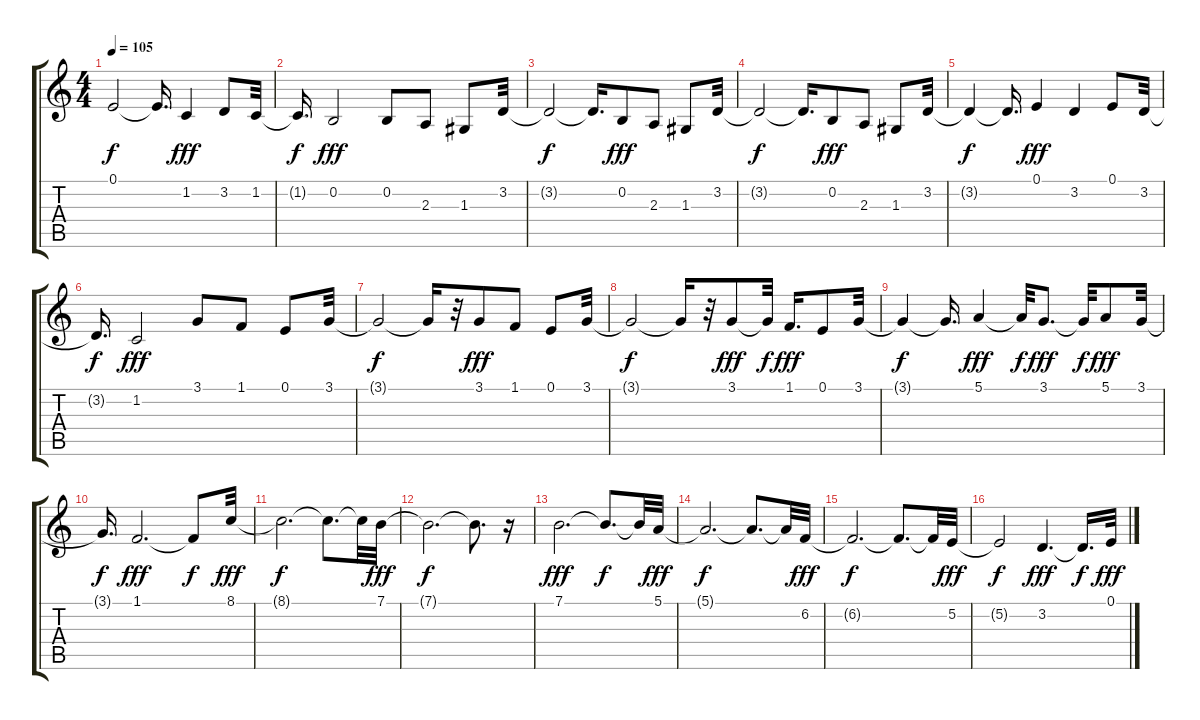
\track "" {instrument rockorgan}
\staff {score tabs}
\tuning (E4 B3 G3 D3 A2 E2) {hide}
\ts (4 4)
\tempo 105
\clef g2
\ks c
0.1{t}.2{dy f} 0.1{t}.16{d} 1.2.4{dy fff} 3.2.8 1.2.32 |
1.2{t}.16{d dy f} 0.2.2{dy fff} 0.2.8 2.3.8 1.3.8 3.2.32 |
3.2{t}.2{dy f} 3.2{t}.16{d} 0.2.8{dy fff} 2.3.8 1.3.8 3.2.32 |
3.2{t}.2{dy f} 3.2{t}.16{d} 0.2.8{dy fff} 2.3.8 1.3.8 3.2.32 |
3.2{t}.4{dy f} 3.2{t}.16{d} 0.1.4{dy fff} 3.2.4 0.1.8 3.2.32 |
3.2{t}.16{d dy f} 1.2.2{dy fff} 3.1.8 1.1.8 0.1.8 3.1.32 |
3.1{t}.2{dy f} 3.1{t}.16 r.32 3.1.8{dy fff} 1.1.8 0.1.8 3.1.32 |
3.1{t}.2{dy f} 3.1{t}.16 r.32 3.1.8{dy fff} 3.1{t}.32{dy f} 1.1.16{d dy fff} 0.1.8 3.1.32 |
3.1{t}.4{dy f} 3.1{t}.16{d} 5.1.4{dy fff} 5.1{t}.32{dy f} 3.1.8{d dy fff} 3.1{t}.32{dy f} 5.1.8{dy fff} 3.1.32 |
3.1{t}.16{d dy f} 1.1.2{d dy fff} 1.1{t}.8{dy f} 8.1.32{dy fff} |
8.1{t}.2{d dy f} 8.1{t}.8{d} 8.1{t}.32 7.1.32{dy fff} |
7.1{t}.2{d dy f} 7.1{t}.8{d} r.16 |
7.1.2{d dy fff} 7.1{t}.8{d dy f} 7.1{t}.32 5.1.32{dy fff} |
5.1{t}.2{d dy f} 5.1{t}.8{d} 5.1{t}.32 6.2.32{dy fff} |
6.2{t}.2{d dy f} 6.2{t}.8{d} 6.2{t}.32 5.2.32{dy fff} |
5.2{t}.2{dy f} 3.2.4{d dy fff} 3.2{t}.16{d dy f} 0.1.32{dy fff}
